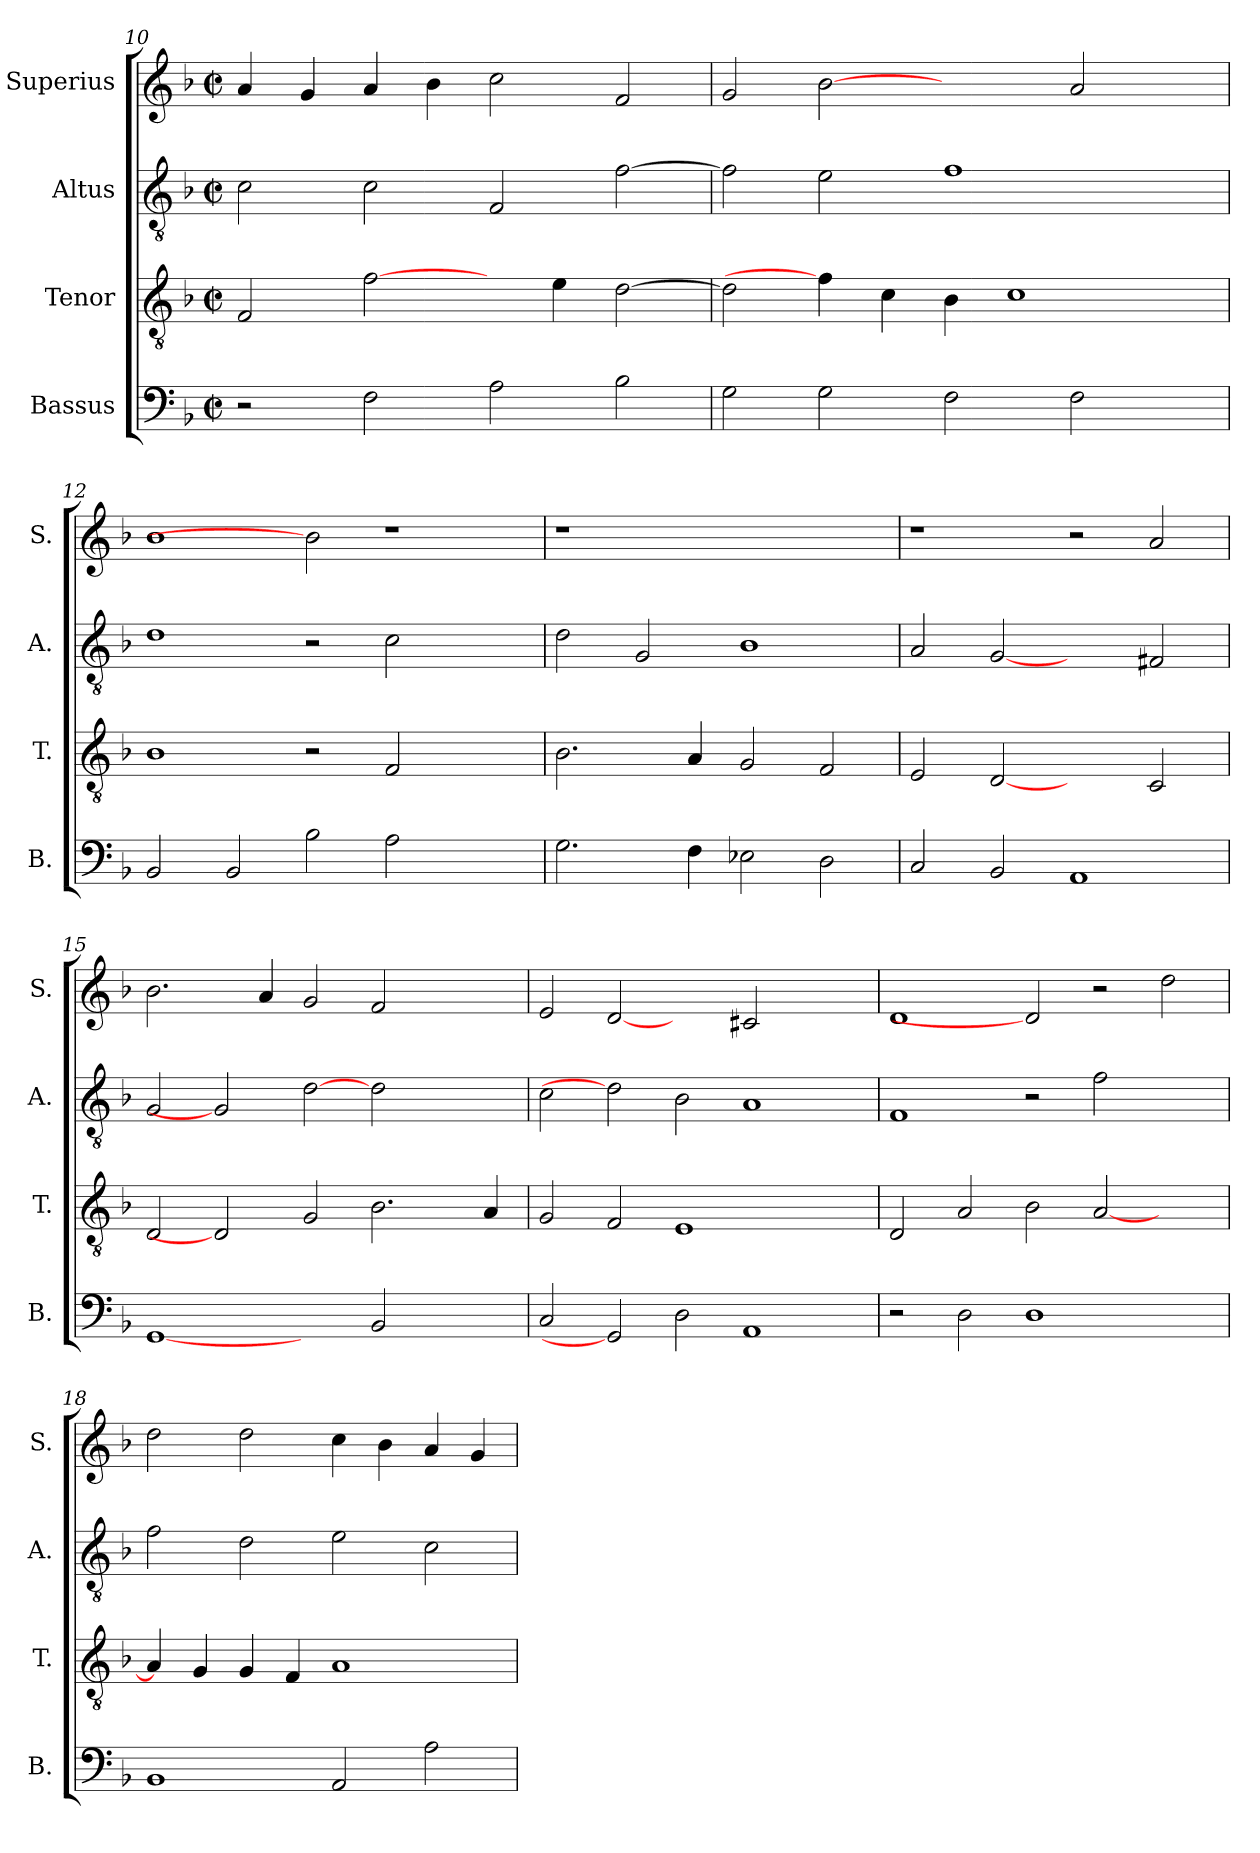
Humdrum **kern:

**kern	**kern	**kern	**kern
*part4	*part3	*part2	*part1
*staff4	*staff3	*staff2	*staff1
*I"Bassus	*I"Tenor	*I"Altus	*I"Superius
*I'B.	*I'T.	*I'A.	*I'S.
!!LO:LB:g=z
*clefF4	*clefGv2	*clefGv2	*clefG2
*	*ITrd7c12	*ITrd7c12	*
*k[b-]	*k[b-]	*k[b-]	*k[b-]
*F:	*F:	*F:	*F:
*M2/2	*M2/2	*M2/2	*M2/2
*met(c|)	*met(c|)	*met(c|)	*met(c|)
=10	=10	=10	=10
2r	2FFi/	2Ci\	4ai/
.	.	.	4gi/
2Fi\	[2Fi\	2Ci\	4ai/
.	.	.	4b-i\
2Ai\	4ryy	2FFi/	2cci\
.	4Ei\	.	.
2B-i\	[>2Di\	[>2Fi\	2fi/
=11	=11	=11	=11
2Gi\	2Di\]	2Fi\]	2gi/
2Gi\	4Fi\]	2Ei\	[2b-i
.	4Ci\	.	.
2Fi\	4BB-i\	1Fi	2ryy
.	1Ci	.	.
2Fi\	.	.	2ai/
4ryy	.	4ryy	4ryy
=12	=12	=12	=12
2BB-i/	1BB-i	1Di	1b-i
2BB-i/	.	.	.
2B-i\	2r	2r	2b-i]
2Ai\	2FFi/	2Ci\	1r
2ryy	2ryy	2ryy	.
=13	=13	=13	=13
!	!	!	!LO:N:vis=1
2.Gi\	2.BB-i\	2Di\	1r
.	.	2GGi/	.
4Fi\	4AAi/	.	.
2E-Xi\	2GGi/	1BB-i	1ryy
2Di\	2FFi/	.	.
=14	=14	=14	=14
2Ci/	2EEi/	2AAi/	1r
2BB-i/	[2DDi	[2GGi	.
1AAi	2ryy	2ryy	2r
.	2CCi/	2FF#Xi/	2ai/
!!LO:PB:g=z
=15	=15	=15	=15
[1GGi	2DDi/	2GGi/	2.b-i\
.	2DDi]	2GGi]	.
.	.	.	4ai/
2ryy	2GGi/	[2Di	2gi/
2BB-i/	2.BB-i\	2Di\	2fi/
2ryy	.	2ryy	2ryy
.	4AAi/	.	.
=16	=16	=16	=16
2Ci/	2GGi/	2Ci\	2ei/
2GGi]	2FFi/	2Di]	[2di
2Di\	1EEi	2BB-i\	2ryy
1AAi	.	1AAi	2c#Xi/
.	2ryy	.	2ryy
=17	=17	=17	=17
2r	2DDi/	1FFi	1di
2Di\	2AAi/	.	.
1Di	2BB-i\	2r	2di]
.	[<2AAi/	2Fi\	2r
2ryy	2ryy	2ryy	2ddi\
=18	=18	=18	=18
1BB-i	4AAi/]	2Fi\	2ddi\
.	4GGi/	.	.
.	4GGi/	2Di\	2ddi\
.	4FFi/	.	.
2AAi/	1AAi	2Ei\	4cci\
.	.	.	4b-i\
2Ai\	.	2Ci\	4ai/
.	.	.	4gi/
=	=	=	=
*-	*-	*-	*-
